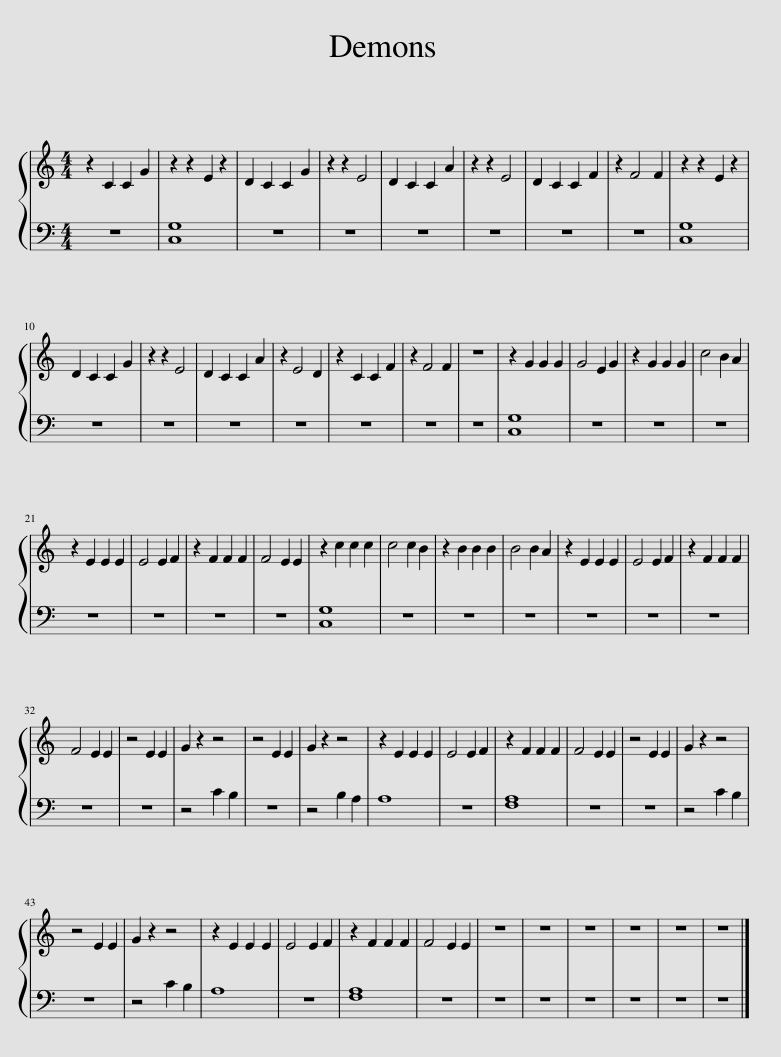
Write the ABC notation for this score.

X:1
%%score { 1 | 2 }
L:1/8
M:4/4
I:linebreak $
K:C
V:1 treble
V:2 bass
V:1
 z2 C2 C2 G2 | z2 z2 E2 z2 | D2 C2 C2 G2 | z2 z2 E4 | D2 C2 C2 A2 | %5
 z2 z2 E4 | D2 C2 C2 F2 | z2 F4 F2 | z2 z2 E2 z2 |$ D2 C2 C2 G2 | %10
 z2 z2 E4 | D2 C2 C2 A2 | z2 E4 D2 | z2 C2 C2 F2 | z2 F4 F2 | %15
 z8 | z2 G2 G2 G2 | G4 E2 G2 | z2 G2 G2 G2 | c4 B2 A2 |$ %20
 z2 E2 E2 E2 | E4 E2 F2 | z2 F2 F2 F2 | F4 E2 E2 | z2 c2 c2 c2 | %25
 c4 c2 B2 | z2 B2 B2 B2 | B4 B2 A2 | z2 E2 E2 E2 | E4 E2 F2 | %30
 z2 F2 F2 F2 |$ F4 E2 E2 | z4 E2 E2 | G2 z2 z4 | z4 E2 E2 | %35
 G2 z2 z4 | z2 E2 E2 E2 | E4 E2 F2 | z2 F2 F2 F2 | F4 E2 E2 | %40
 z4 E2 E2 | G2 z2 z4 |$ z4 E2 E2 | G2 z2 z4 | z2 E2 E2 E2 | %45
 E4 E2 F2 | z2 F2 F2 F2 | F4 E2 E2 | z8 | z8 | %50
 z8 | z8 | z8 | z8 |] %54
V:2
 z8 | [C,G,]8 | z8 | z8 | z8 | %5
 z8 | z8 | z8 | [C,G,]8 |$ z8 | %10
 z8 | z8 | z8 | z8 | z8 | %15
 z8 | [C,G,]8 | z8 | z8 | z8 |$ %20
 z8 | z8 | z8 | z8 | [C,G,]8 | %25
 z8 | z8 | z8 | z8 | z8 | %30
 z8 |$ z8 | z8 | z4 C2 B,2 | z8 | %35
 z4 B,2 A,2 | A,8 | z8 | [F,A,]8 | z8 | %40
 z8 | z4 C2 B,2 |$ z8 | z4 C2 B,2 | A,8 | %45
 z8 | [F,A,]8 | z8 | z8 | z8 | %50
 z8 | z8 | z8 | z8 |] %54
